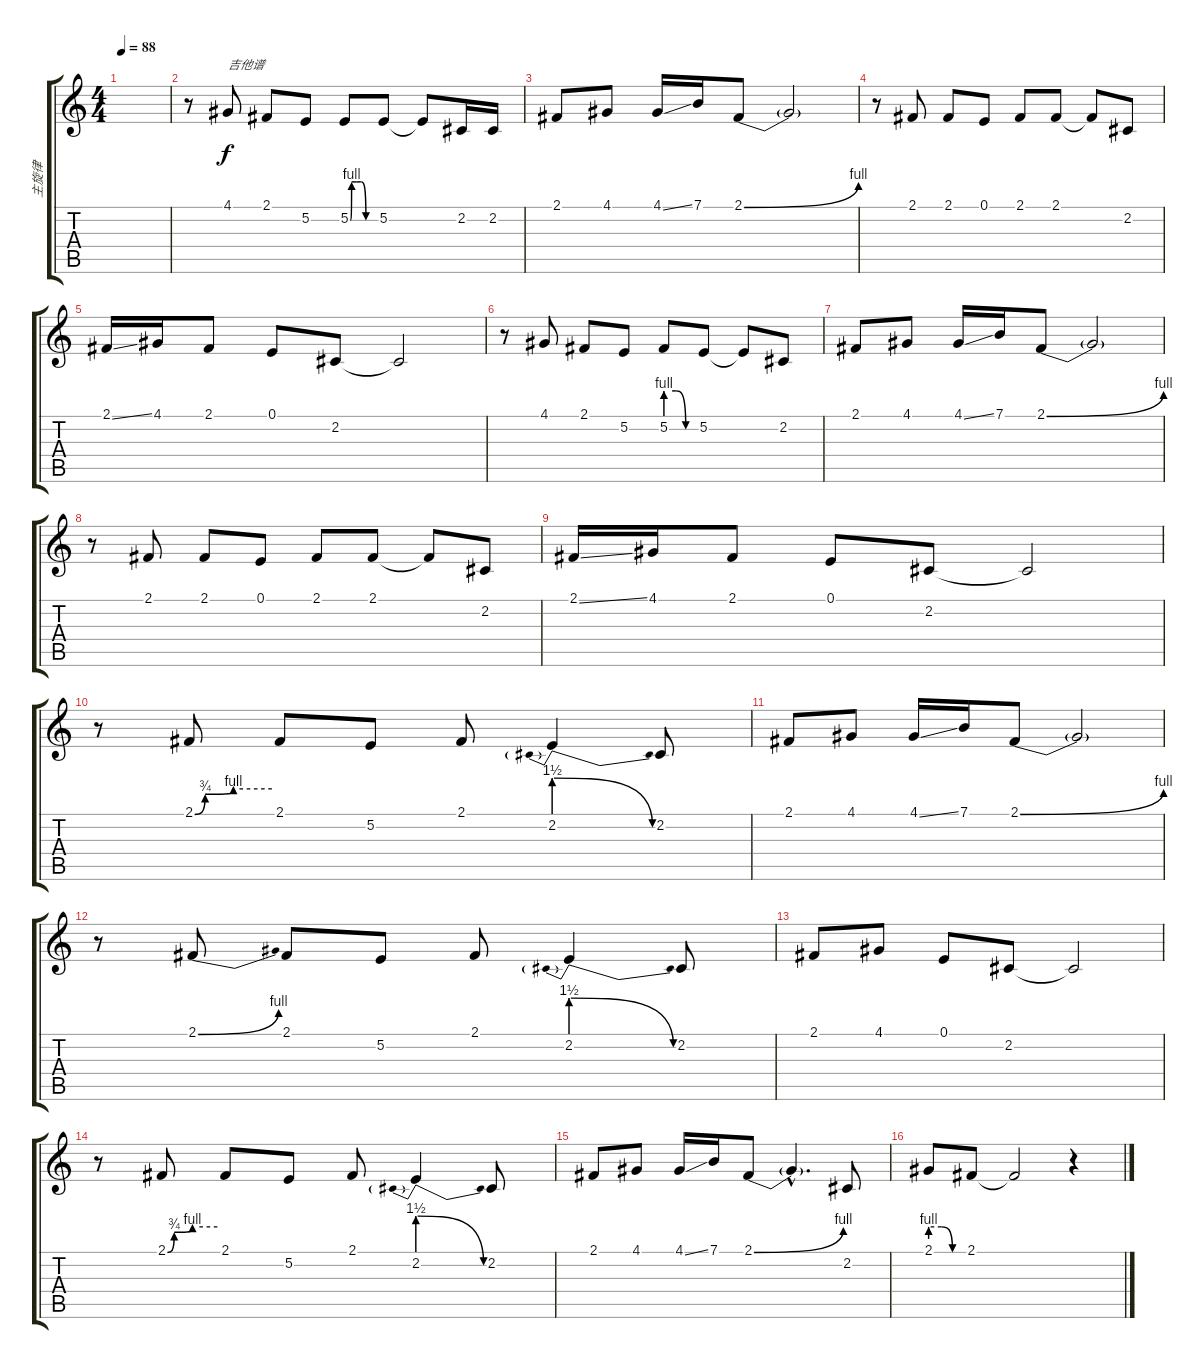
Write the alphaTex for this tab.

\track ("主旋律" "主旋律") {instrument voiceoohs}
\staff {score tabs}
\tuning (E4 B3 G3 D3 A2 E2) {hide}
\ts (4 4)
\tempo 88
\clef g2
\ks c
|
r.8 4.1.8{txt "吉他谱"} 2.1.8 5.2.8 5.2{be (custom 0 0 3 4 15 4 23 4 26 4 37 0 45 0 60 0)}.8 5.2.8 5.2{t}.8 2.2.16 2.2.16 |
2.1.8 4.1.8 4.1{ss}.16 7.1.16 2.1{be (bend 0 0 60 4)}.8 2.1{t}.2 |
r.8 2.1.8 2.1.8 0.1.8 2.1.8 2.1.8 2.1{t}.8 2.2.8 |
2.1{ss}.16 4.1.16 2.1.8 0.1.8 2.2.8 2.2{t}.2 |
r.8 4.1.8 2.1.8 5.2.8 5.2{be (custom 0 4 20 4 40 0 60 0)}.8 5.2.8 5.2{t}.8 2.2.8 |
2.1.8 4.1.8 4.1{ss}.16 7.1.16 2.1{be (bend 0 0 60 4)}.8 2.1{t}.2 |
r.8 2.1.8 2.1.8 0.1.8 2.1.8 2.1.8 2.1{t}.8 2.2.8 |
2.1{ss}.16 4.1.16 2.1.8 0.1.8 2.2.8 2.2{t}.2 |
r.8 2.1{be (custom 0 0 8 3 30 4 60 4)}.8 2.1.8 5.2.8 2.1.8 2.2{be (prebendrelease 0 6 60 0)}.4 2.2.8 |
2.1.8 4.1.8 4.1{ss}.16 7.1.16 2.1{be (bend 0 0 60 4)}.8 2.1{t}.2 |
r.8 2.1{be (bend 0 0 60 4)}.8 2.1.8 5.2.8 2.1.8 2.2{be (prebendrelease 0 6 60 0)}.4 2.2.8 |
2.1.8 4.1.8 0.1.8 2.2.8 2.2{t}.2 |
r.8 2.1{be (custom 0 0 8 3 30 4 60 4)}.8 2.1.8 5.2.8 2.1.8 2.2{be (prebendrelease 0 6 60 0)}.4 2.2.8 |
2.1.8 4.1.8 4.1{ss}.16 7.1.16 2.1{be (bend 0 0 60 4)}.8 2.1{hac t}.4{d} 2.2.8 |
2.1{be (custom 0 4 20 4 40 0 60 0)}.8 2.1.8 2.1{t}.2 r.4
